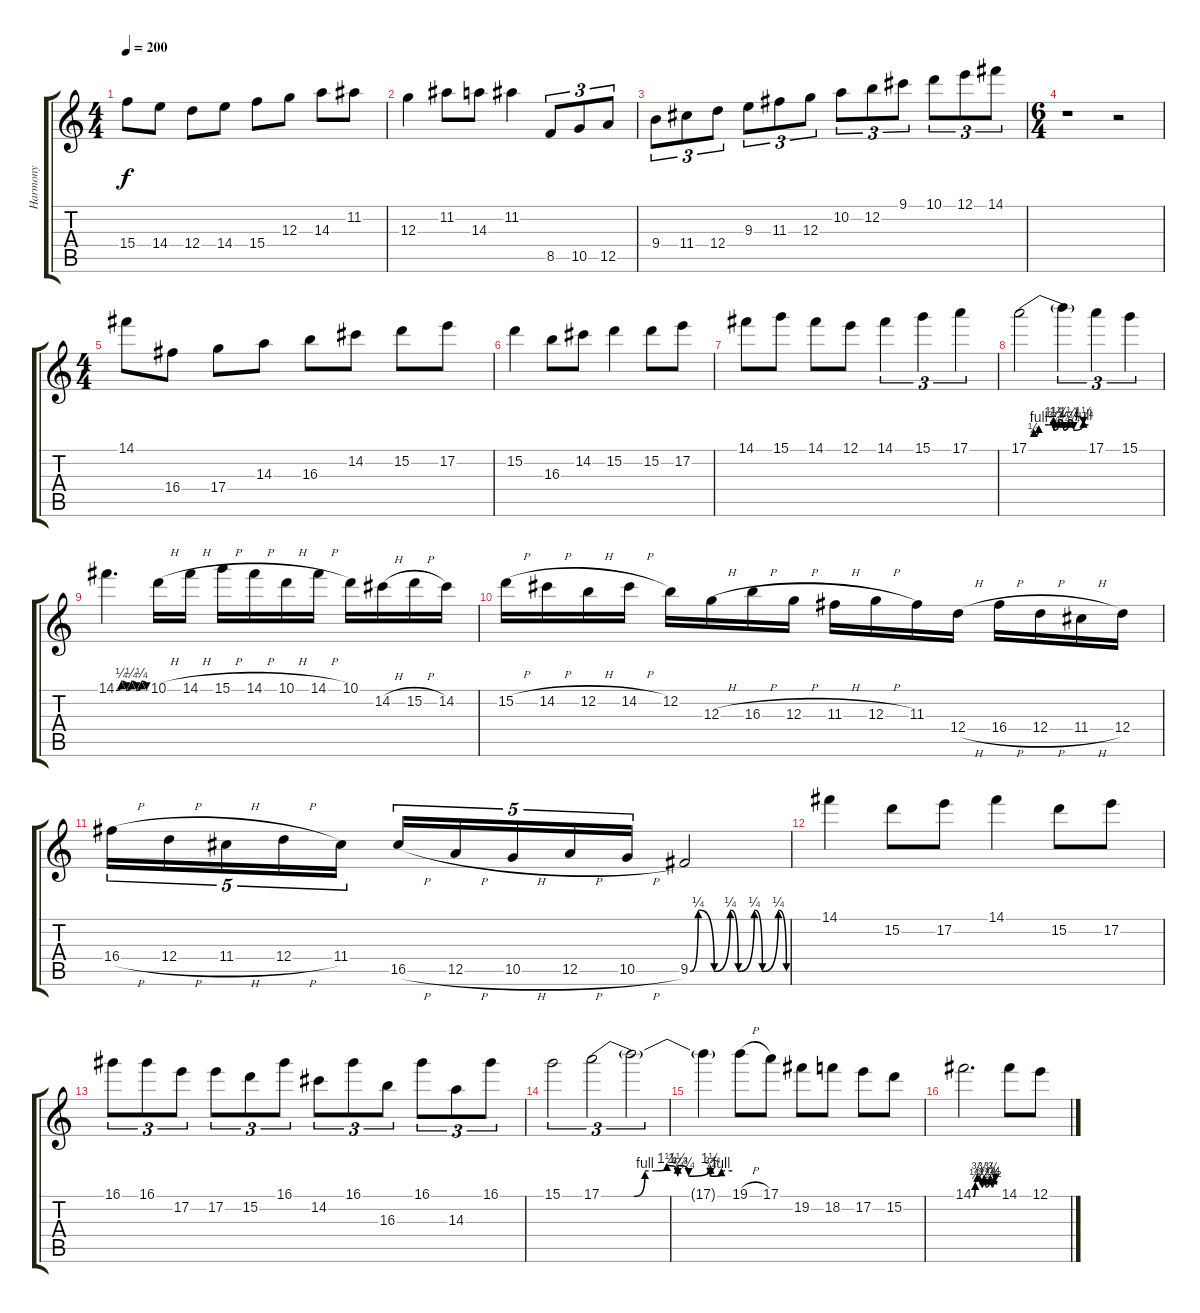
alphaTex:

\track ("Harmony" "Harmony") {instrument distortionguitar}
\staff {score tabs}
\tuning (E4 B3 G3 D3 A2 E2) {hide}
\ts (4 4)
\tempo 200
\clef g2
\ks c
15.4.8{dy f} 14.4.8 12.4.8 14.4.8 15.4.8 12.3.8 14.3.8 11.2.8 |
12.3.4 11.2.8 14.3.8 11.2.4 8.5.8{tu (3 2)} 10.5.8{tu (3 2)} 12.5.8{tu (3 2)} |
9.4.8{tu (3 2)} 11.4.8{tu (3 2)} 12.4.8{tu (3 2)} 9.3.8{tu (3 2)} 11.3.8{tu (3 2)} 12.3.8{tu (3 2)} 10.2.8{tu (3 2)} 12.2.8{tu (3 2)} 9.1.8{tu (3 2)} 10.1.8{tu (3 2)} 12.1.8{tu (3 2)} 14.1.8{tu (3 2)} |
\ts (6 4)
r.1 r.2 |
\ts (4 4)
14.1.8 16.4.8 17.4.8 14.3.8 16.3.8 14.2.8 15.2.8 17.2.8 |
15.2.4 16.3.8 14.2.8 15.2.4 15.2.8 17.2.8 |
14.1.8 15.1.8 14.1.8 12.1.8 14.1.4{tu (3 2)} 15.1.4{tu (3 2)} 17.1.4{tu (3 2)} |
17.1{be (custom 0 0 5 0 5 2 10 4 20 4 25 5 25 3 30 5 35 3 40 5 45 3 55 5 55 4 60 4)}.2 17.1{t}.4{tu (3 2)} 17.1.4{tu (3 2)} 15.1.4{tu (3 2)} |
14.1{be (custom 0 0 10 1 20 0 30 1 40 0 50 1 60 0)}.4{d} 10.1{h}.16 14.1{h}.16 15.1{h}.16 14.1{h}.16 10.1{h}.16 14.1{h}.16 10.1.16 14.2{h}.16 15.2{h}.16 14.2.16 |
15.2{h}.16 14.2{h}.16 12.2{h}.16 14.2{h}.16 12.2.16 12.3{h}.16 16.3{h}.16 12.3{h}.16 11.3{h}.16 12.3{h}.16 11.3.16 12.4{h}.16 16.4{h}.16 12.4{h}.16 11.4{h}.16 12.4.16 |
16.4{h}.16{tu (5 4)} 12.4{h}.16{tu (5 4)} 11.4{h}.16{tu (5 4)} 12.4{h}.16{tu (5 4)} 11.4.16{tu (5 4)} 16.5{h}.16{tu (5 4)} 12.5{h}.16{tu (5 4)} 10.5{h}.16{tu (5 4)} 12.5{h}.16{tu (5 4)} 10.5{h}.16{tu (5 4)} 9.5{be (custom 0 0 5 1 15 0 25 1 30 0 40 1 45 0 55 1 60 0)}.2 |
14.1.4 15.2.8 17.2.8 14.1.4 15.2.8 17.2.8 |
16.1.8{tu (3 2)} 16.1.8{tu (3 2)} 17.2.8{tu (3 2)} 17.2.8{tu (3 2)} 15.2.8{tu (3 2)} 16.1.8{tu (3 2)} 14.2.8{tu (3 2)} 16.1.8{tu (3 2)} 16.3.8{tu (3 2)} 16.1.8{tu (3 2)} 14.3.8{tu (3 2)} 16.1.8{tu (3 2)} |
15.1.2{tu (3 2)} 17.1{be (custom 0 0 15 0 20 4 25 4 30 5 35 3 35 5 40 3 50 5 50 3 55 4 60 4)}.2{tu (3 2)} 17.1{t}.2{tu (3 2)} |
17.1{t}.4 19.1{h}.8 17.1.8 19.2.8 18.2.8 17.2.8 15.2.8 |
14.1{be (custom 0 0 5 2 10 3 20 1 25 3 30 1 40 3 45 1 50 3 55 2 60 2)}.2{d} 14.1.8 12.1.8
